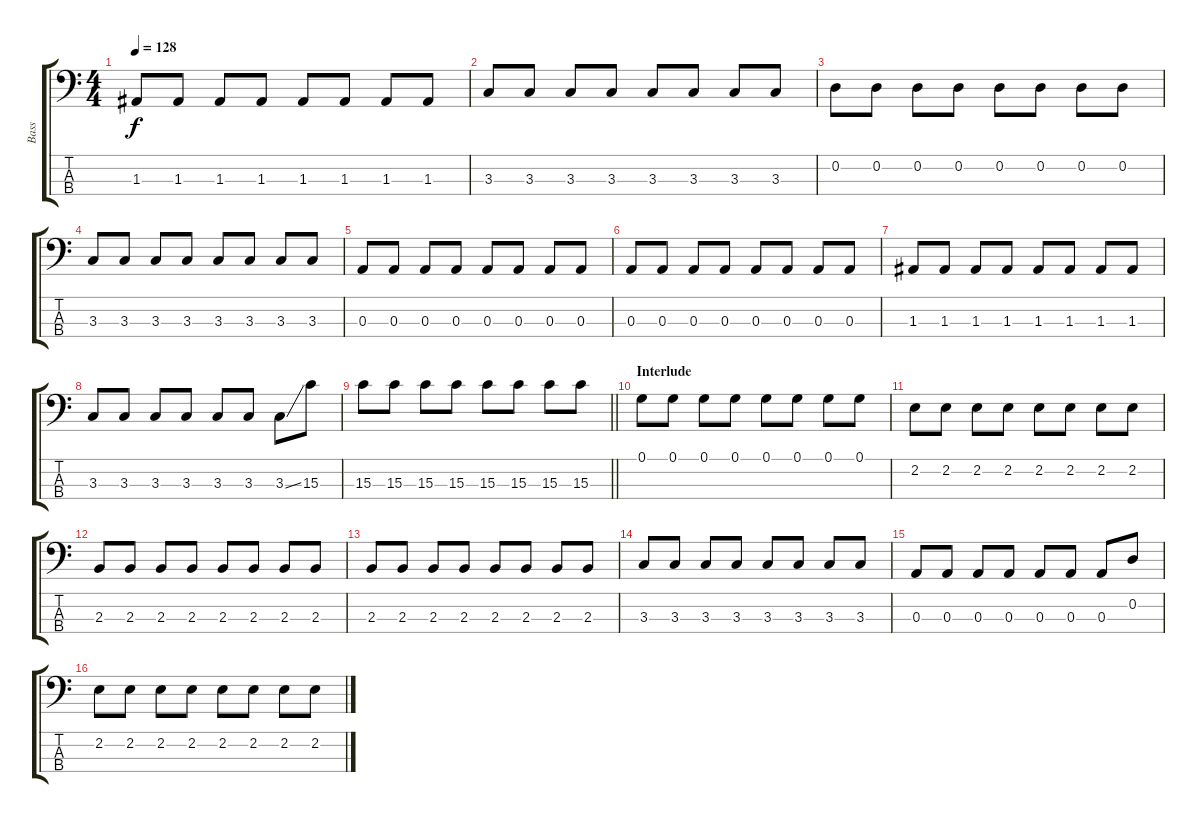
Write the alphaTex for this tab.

\track ("Bass" "Bass") {instrument electricbassfinger}
\staff {score tabs}
\tuning (G2 D2 A1 E1) {hide}
\ts (4 4)
\tempo 128
\clef f4
\ks c
1.3.8{dy f} 1.3.8 1.3.8 1.3.8 1.3.8 1.3.8 1.3.8 1.3.8 |
3.3.8 3.3.8 3.3.8 3.3.8 3.3.8 3.3.8 3.3.8 3.3.8 |
0.2.8 0.2.8 0.2.8 0.2.8 0.2.8 0.2.8 0.2.8 0.2.8 |
3.3.8 3.3.8 3.3.8 3.3.8 3.3.8 3.3.8 3.3.8 3.3.8 |
0.3.8 0.3.8 0.3.8 0.3.8 0.3.8 0.3.8 0.3.8 0.3.8 |
0.3.8 0.3.8 0.3.8 0.3.8 0.3.8 0.3.8 0.3.8 0.3.8 |
1.3.8 1.3.8 1.3.8 1.3.8 1.3.8 1.3.8 1.3.8 1.3.8 |
3.3.8 3.3.8 3.3.8 3.3.8 3.3.8 3.3.8 3.3{ss}.8 15.3.8 |
\barLineRight lightlight
15.3.8 15.3.8 15.3.8 15.3.8 15.3.8 15.3.8 15.3.8 15.3.8 |
\section ("" "Interlude")
0.1.8 0.1.8 0.1.8 0.1.8 0.1.8 0.1.8 0.1.8 0.1.8 |
2.2.8 2.2.8 2.2.8 2.2.8 2.2.8 2.2.8 2.2.8 2.2.8 |
2.3.8 2.3.8 2.3.8 2.3.8 2.3.8 2.3.8 2.3.8 2.3.8 |
2.3.8 2.3.8 2.3.8 2.3.8 2.3.8 2.3.8 2.3.8 2.3.8 |
3.3.8 3.3.8 3.3.8 3.3.8 3.3.8 3.3.8 3.3.8 3.3.8 |
0.3.8 0.3.8 0.3.8 0.3.8 0.3.8 0.3.8 0.3.8 0.2.8 |
2.2.8 2.2.8 2.2.8 2.2.8 2.2.8 2.2.8 2.2.8 2.2.8
